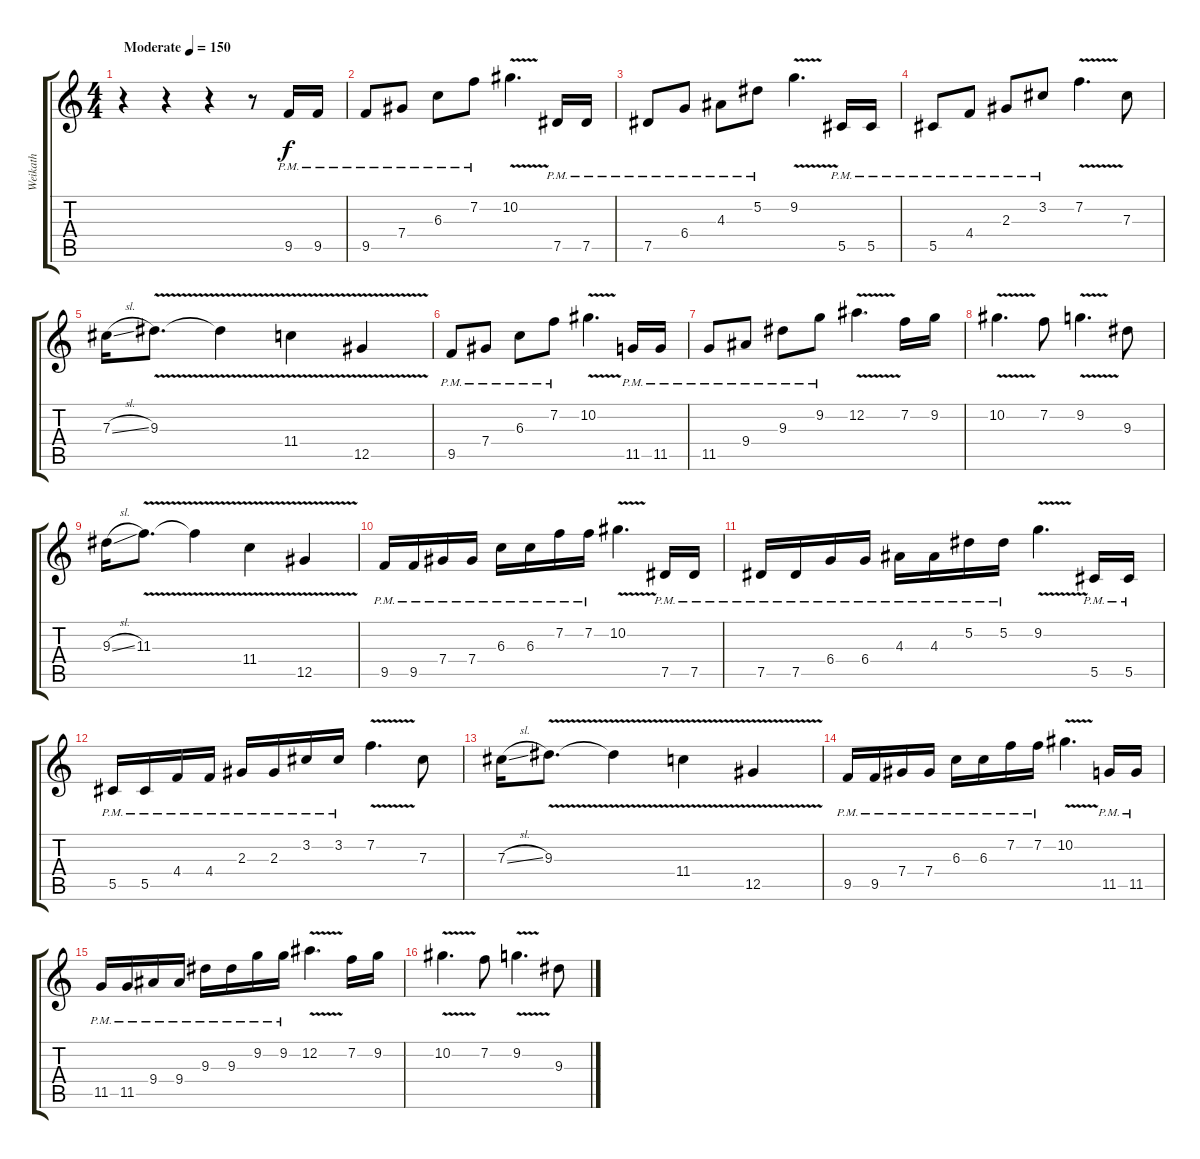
\track ("Weikath" "Weikath") {instrument distortionguitar}
\staff {score tabs}
\tuning (Eb4 Bb3 Gb3 Db3 Ab2 Eb2) {hide}
\ts (4 4)
\tempo (150 "Moderate")
\clef g2
\ks c
r.4{dy f volume 16 instrument distortionguitar} r.4 r.4 r.8 9.5{pm}.16 9.5{pm}.16 |
9.5{pm}.8 7.4{pm}.8 6.3{pm}.8 7.2{pm}.8 10.2{v}.4{d} 7.5{pm}.16 7.5{pm}.16 |
7.5{pm}.8 6.4{pm}.8 4.3{pm}.8 5.2{pm}.8 9.2{v}.4{d} 5.5{pm}.16 5.5{pm}.16 |
5.5{pm}.8 4.4{pm}.8 2.3{pm}.8 3.2{pm}.8 7.2{v}.4{d} 7.3.8 |
7.3{sl}.16 9.3{v}.8{d} 9.3{t}.4 11.4{v}.4 12.5{v}.4 |
9.5{pm}.8 7.4{pm}.8 6.3{pm}.8 7.2{pm}.8 10.2{v}.4{d} 11.5{pm}.16 11.5{pm}.16 |
11.5{pm}.8 9.4{pm}.8 9.3{pm}.8 9.2{pm}.8 12.2{v}.4{d} 7.2.16 9.2.16 |
10.2{v}.4{d} 7.2.8 9.2{v}.4{d} 9.3.8 |
9.3{sl}.16 11.3{v}.8{d} 11.3{t}.4 11.4{v}.4 12.5{v}.4 |
9.5{pm}.16 9.5{pm}.16 7.4{pm}.16 7.4{pm}.16 6.3{pm}.16 6.3{pm}.16 7.2{pm}.16 7.2{pm}.16 10.2{v}.4{d} 7.5{pm}.16 7.5{pm}.16 |
7.5{pm}.16 7.5{pm}.16 6.4{pm}.16 6.4{pm}.16 4.3{pm}.16 4.3{pm}.16 5.2{pm}.16 5.2{pm}.16 9.2{v}.4{d} 5.5{pm}.16 5.5{pm}.16 |
5.5{pm}.16 5.5{pm}.16 4.4{pm}.16 4.4{pm}.16 2.3{pm}.16 2.3{pm}.16 3.2{pm}.16 3.2{pm}.16 7.2{v}.4{d} 7.3.8 |
7.3{sl}.16 9.3{v}.8{d} 9.3{t}.4 11.4{v}.4 12.5{v}.4 |
9.5{pm}.16 9.5{pm}.16 7.4{pm}.16 7.4{pm}.16 6.3{pm}.16 6.3{pm}.16 7.2{pm}.16 7.2{pm}.16 10.2{v}.4{d} 11.5{pm}.16 11.5{pm}.16 |
11.5{pm}.16 11.5{pm}.16 9.4{pm}.16 9.4{pm}.16 9.3{pm}.16 9.3{pm}.16 9.2{pm}.16 9.2{pm}.16 12.2{v}.4{d} 7.2.16 9.2.16 |
10.2{v}.4{d} 7.2.8 9.2{v}.4{d} 9.3.8
